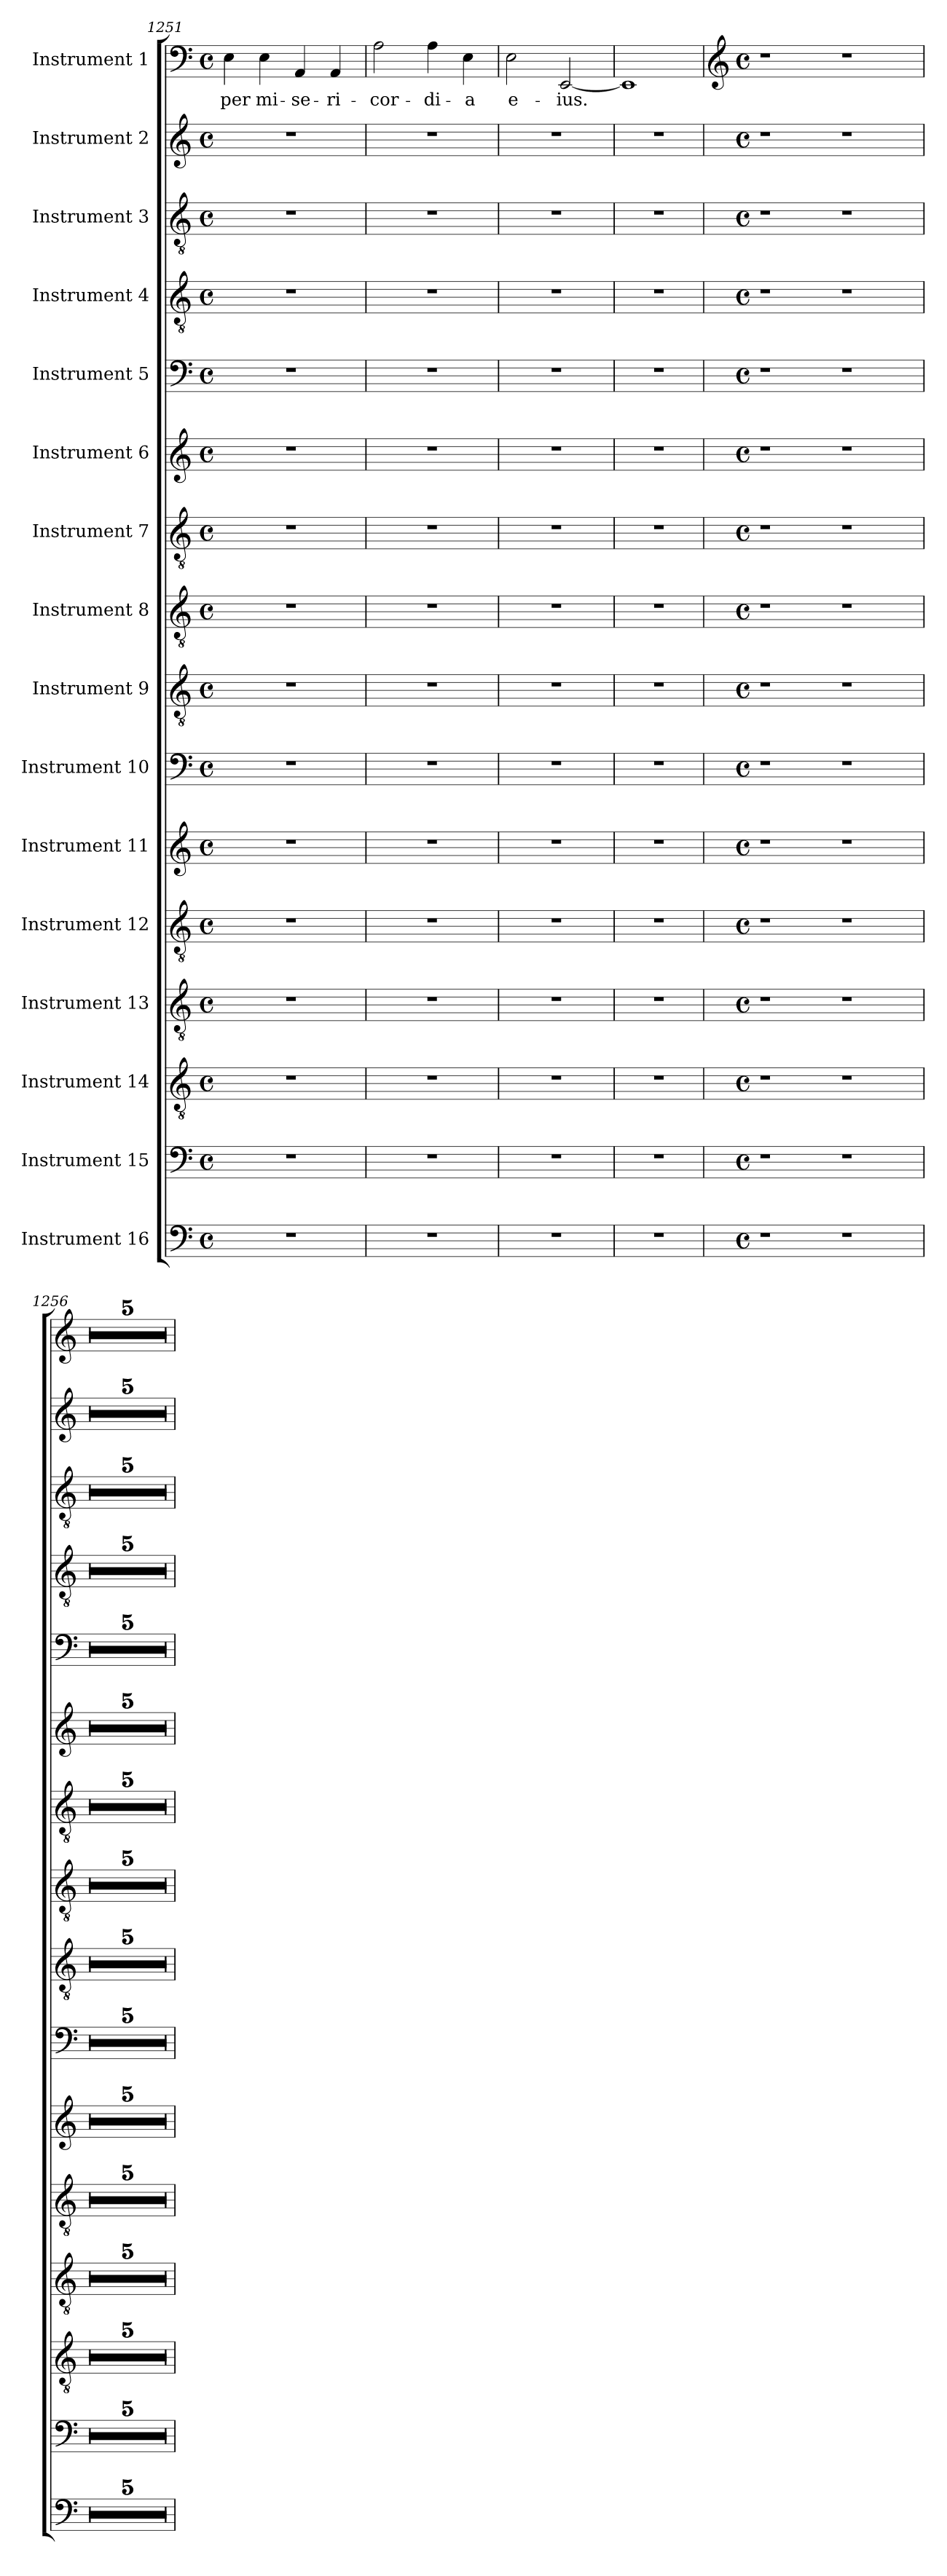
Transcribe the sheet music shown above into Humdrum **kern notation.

**kern	**kern	**kern	**kern	**kern	**kern	**kern	**kern	**kern	**kern	**kern	**kern	**kern	**kern	**kern	**kern	**text
*part16	*part15	*part14	*part13	*part12	*part11	*part10	*part9	*part8	*part7	*part6	*part5	*part4	*part3	*part2	*part1	*part1
*staff16	*staff15	*staff14	*staff13	*staff12	*staff11	*staff10	*staff9	*staff8	*staff7	*staff6	*staff5	*staff4	*staff3	*staff2	*staff1	*staff1
*I"Instrument 16	*I"Instrument 15	*I"Instrument 14	*I"Instrument 13	*I"Instrument 12	*I"Instrument 11	*I"Instrument 10	*I"Instrument 9	*I"Instrument 8	*I"Instrument 7	*I"Instrument 6	*I"Instrument 5	*I"Instrument 4	*I"Instrument 3	*I"Instrument 2	*I"Instrument 1	*
*clefF4	*clefF4	*clefGv2	*clefGv2	*clefGv2	*clefG2	*clefF4	*clefGv2	*clefGv2	*clefGv2	*clefG2	*clefF4	*clefGv2	*clefGv2	*clefG2	*clefF4	*
*k[]	*k[]	*k[]	*k[]	*k[]	*k[]	*k[]	*k[]	*k[]	*k[]	*k[]	*k[]	*k[]	*k[]	*k[]	*k[]	*
*C:	*C:	*C:	*C:	*C:	*C:	*C:	*C:	*C:	*C:	*C:	*C:	*C:	*C:	*C:	*C:	*
*M4/4	*M4/4	*M4/4	*M4/4	*M4/4	*M4/4	*M4/4	*M4/4	*M4/4	*M4/4	*M4/4	*M4/4	*M4/4	*M4/4	*M4/4	*M4/4	*
*met(c)	*met(c)	*met(c)	*met(c)	*met(c)	*met(c)	*met(c)	*met(c)	*met(c)	*met(c)	*met(c)	*met(c)	*met(c)	*met(c)	*met(c)	*met(c)	*
=1251	=1251	=1251	=1251	=1251	=1251	=1251	=1251	=1251	=1251	=1251	=1251	=1251	=1251	=1251	=1251	=1251
!	!	!	!	!	!	!	!	!	!	!	!	!	!	!	!	!LO:LY:b:cj
1r	1r	1r	1r	1r	1r	1r	1r	1r	1r	1r	1r	1r	1r	1r	4E\	-per
!	!	!	!	!	!	!	!	!	!	!	!	!	!	!	!	!LO:LY:b:cj
.	.	.	.	.	.	.	.	.	.	.	.	.	.	.	4E\	mi-
!	!	!	!	!	!	!	!	!	!	!	!	!	!	!	!	!LO:LY:b:cj
.	.	.	.	.	.	.	.	.	.	.	.	.	.	.	4AA/	-se-
!	!	!	!	!	!	!	!	!	!	!	!	!	!	!	!	!LO:LY:b:cj
.	.	.	.	.	.	.	.	.	.	.	.	.	.	.	4AA/	-ri-
=1252	=1252	=1252	=1252	=1252	=1252	=1252	=1252	=1252	=1252	=1252	=1252	=1252	=1252	=1252	=1252	=1252
!	!	!	!	!	!	!	!	!	!	!	!	!	!	!	!	!LO:LY:b:cj
1r	1r	1r	1r	1r	1r	1r	1r	1r	1r	1r	1r	1r	1r	1r	2A\	-cor-
!	!	!	!	!	!	!	!	!	!	!	!	!	!	!	!	!LO:LY:b:cj
.	.	.	.	.	.	.	.	.	.	.	.	.	.	.	4A\	-di-
!	!	!	!	!	!	!	!	!	!	!	!	!	!	!	!	!LO:LY:b:cj
.	.	.	.	.	.	.	.	.	.	.	.	.	.	.	4E\	-a
=1253	=1253	=1253	=1253	=1253	=1253	=1253	=1253	=1253	=1253	=1253	=1253	=1253	=1253	=1253	=1253	=1253
!	!	!	!	!	!	!	!	!	!	!	!	!	!	!	!	!LO:LY:b:cj
1r	1r	1r	1r	1r	1r	1r	1r	1r	1r	1r	1r	1r	1r	1r	2E\	e-
!	!	!	!	!	!	!	!	!	!	!	!	!	!	!	!	!LO:LY:b:cj
.	.	.	.	.	.	.	.	.	.	.	.	.	.	.	[<2EE/	-ius.
=1254	=1254	=1254	=1254	=1254	=1254	=1254	=1254	=1254	=1254	=1254	=1254	=1254	=1254	=1254	=1254	=1254
!	!	!	!	!	!	!	!	!	!	!	!	!	!	!	!	!LO:LY:b:cj
1r	1r	1r	1r	1r	1r	1r	1r	1r	1r	1r	1r	1r	1r	1r	1EE]	.
!!LO:PB:g=z
=1255!	=1255!	=1255!	=1255!	=1255!	=1255!	=1255!	=1255!	=1255!	=1255!	=1255!	=1255!	=1255!	=1255!	=1255!	=1255!	=1255!
*	*	*	*	*	*	*	*	*	*	*	*	*	*	*	*clefG2	*
*M4/4	*M4/4	*M4/4	*M4/4	*M4/4	*M4/4	*M4/4	*M4/4	*M4/4	*M4/4	*M4/4	*M4/4	*M4/4	*M4/4	*M4/4	*M4/4	*
*met(c)	*met(c)	*met(c)	*met(c)	*met(c)	*met(c)	*met(c)	*met(c)	*met(c)	*met(c)	*met(c)	*met(c)	*met(c)	*met(c)	*met(c)	*met(c)	*
1r	1r	1r	1r	1r	1r	1r	1r	1r	1r	1r	1r	1r	1r	1r	1r	.
1r	1r	1r	1r	1r	1r	1r	1r	1r	1r	1r	1r	1r	1r	1r	1r	.
=1256	=1256	=1256	=1256	=1256	=1256	=1256	=1256	=1256	=1256	=1256	=1256	=1256	=1256	=1256	=1256	=1256
1r	1r	1r	1r	1r	1r	1r	1r	1r	1r	1r	1r	1r	1r	1r	1r	.
=1257	=1257	=1257	=1257	=1257	=1257	=1257	=1257	=1257	=1257	=1257	=1257	=1257	=1257	=1257	=1257	=1257
1r	1r	1r	1r	1r	1r	1r	1r	1r	1r	1r	1r	1r	1r	1r	1r	.
=1258	=1258	=1258	=1258	=1258	=1258	=1258	=1258	=1258	=1258	=1258	=1258	=1258	=1258	=1258	=1258	=1258
1r	1r	1r	1r	1r	1r	1r	1r	1r	1r	1r	1r	1r	1r	1r	1r	.
=1259	=1259	=1259	=1259	=1259	=1259	=1259	=1259	=1259	=1259	=1259	=1259	=1259	=1259	=1259	=1259	=1259
1r	1r	1r	1r	1r	1r	1r	1r	1r	1r	1r	1r	1r	1r	1r	1r	.
=1260	=1260	=1260	=1260	=1260	=1260	=1260	=1260	=1260	=1260	=1260	=1260	=1260	=1260	=1260	=1260	=1260
1r	1r	1r	1r	1r	1r	1r	1r	1r	1r	1r	1r	1r	1r	1r	1r	.
=	=	=	=	=	=	=	=	=	=	=	=	=	=	=	=	=
*-	*-	*-	*-	*-	*-	*-	*-	*-	*-	*-	*-	*-	*-	*-	*-	*-
